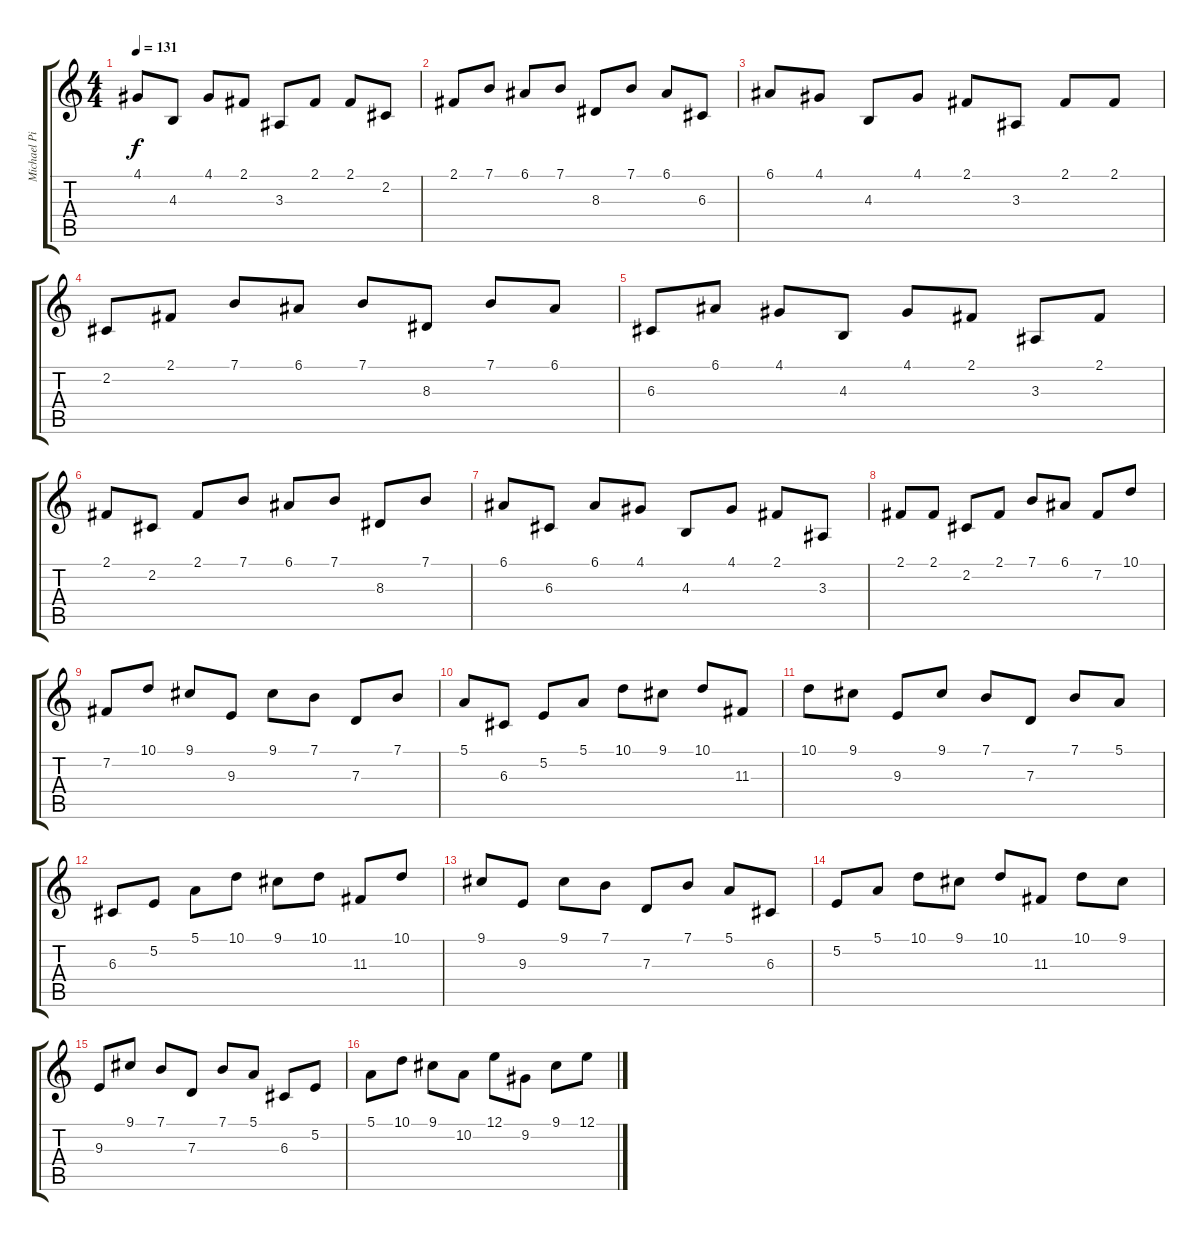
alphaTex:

\track ("Michael Pinnella (piano)" "Michael Pi") {instrument electricgrandpiano}
\staff {score tabs}
\tuning (E4 B3 G3 D3 A2 E2) {hide}
\ts (4 4)
\tempo 131
\clef g2
\ks c
4.1.8{dy f} 4.3.8 4.1.8 2.1.8 3.3.8 2.1.8 2.1.8 2.2.8 |
2.1.8 7.1.8 6.1.8 7.1.8 8.3.8 7.1.8 6.1.8 6.3.8 |
6.1.8 4.1.8 4.3.8 4.1.8 2.1.8 3.3.8 2.1.8 2.1.8 |
2.2.8 2.1.8 7.1.8 6.1.8 7.1.8 8.3.8 7.1.8 6.1.8 |
6.3.8 6.1.8 4.1.8 4.3.8 4.1.8 2.1.8 3.3.8 2.1.8 |
2.1.8 2.2.8 2.1.8 7.1.8 6.1.8 7.1.8 8.3.8 7.1.8 |
6.1.8 6.3.8 6.1.8 4.1.8 4.3.8 4.1.8 2.1.8 3.3.8 |
2.1.8 2.1.8 2.2.8 2.1.8 7.1.8 6.1.8 7.2.8 10.1.8 |
7.2.8 10.1.8 9.1.8 9.3.8 9.1.8 7.1.8 7.3.8 7.1.8 |
5.1.8 6.3.8 5.2.8 5.1.8 10.1.8 9.1.8 10.1.8 11.3.8 |
10.1.8 9.1.8 9.3.8 9.1.8 7.1.8 7.3.8 7.1.8 5.1.8 |
6.3.8 5.2.8 5.1.8 10.1.8 9.1.8 10.1.8 11.3.8 10.1.8 |
9.1.8 9.3.8 9.1.8 7.1.8 7.3.8 7.1.8 5.1.8 6.3.8 |
5.2.8 5.1.8 10.1.8 9.1.8 10.1.8 11.3.8 10.1.8 9.1.8 |
9.3.8 9.1.8 7.1.8 7.3.8 7.1.8 5.1.8 6.3.8 5.2.8 |
5.1.8 10.1.8 9.1.8 10.2.8 12.1.8 9.2.8 9.1.8 12.1.8
